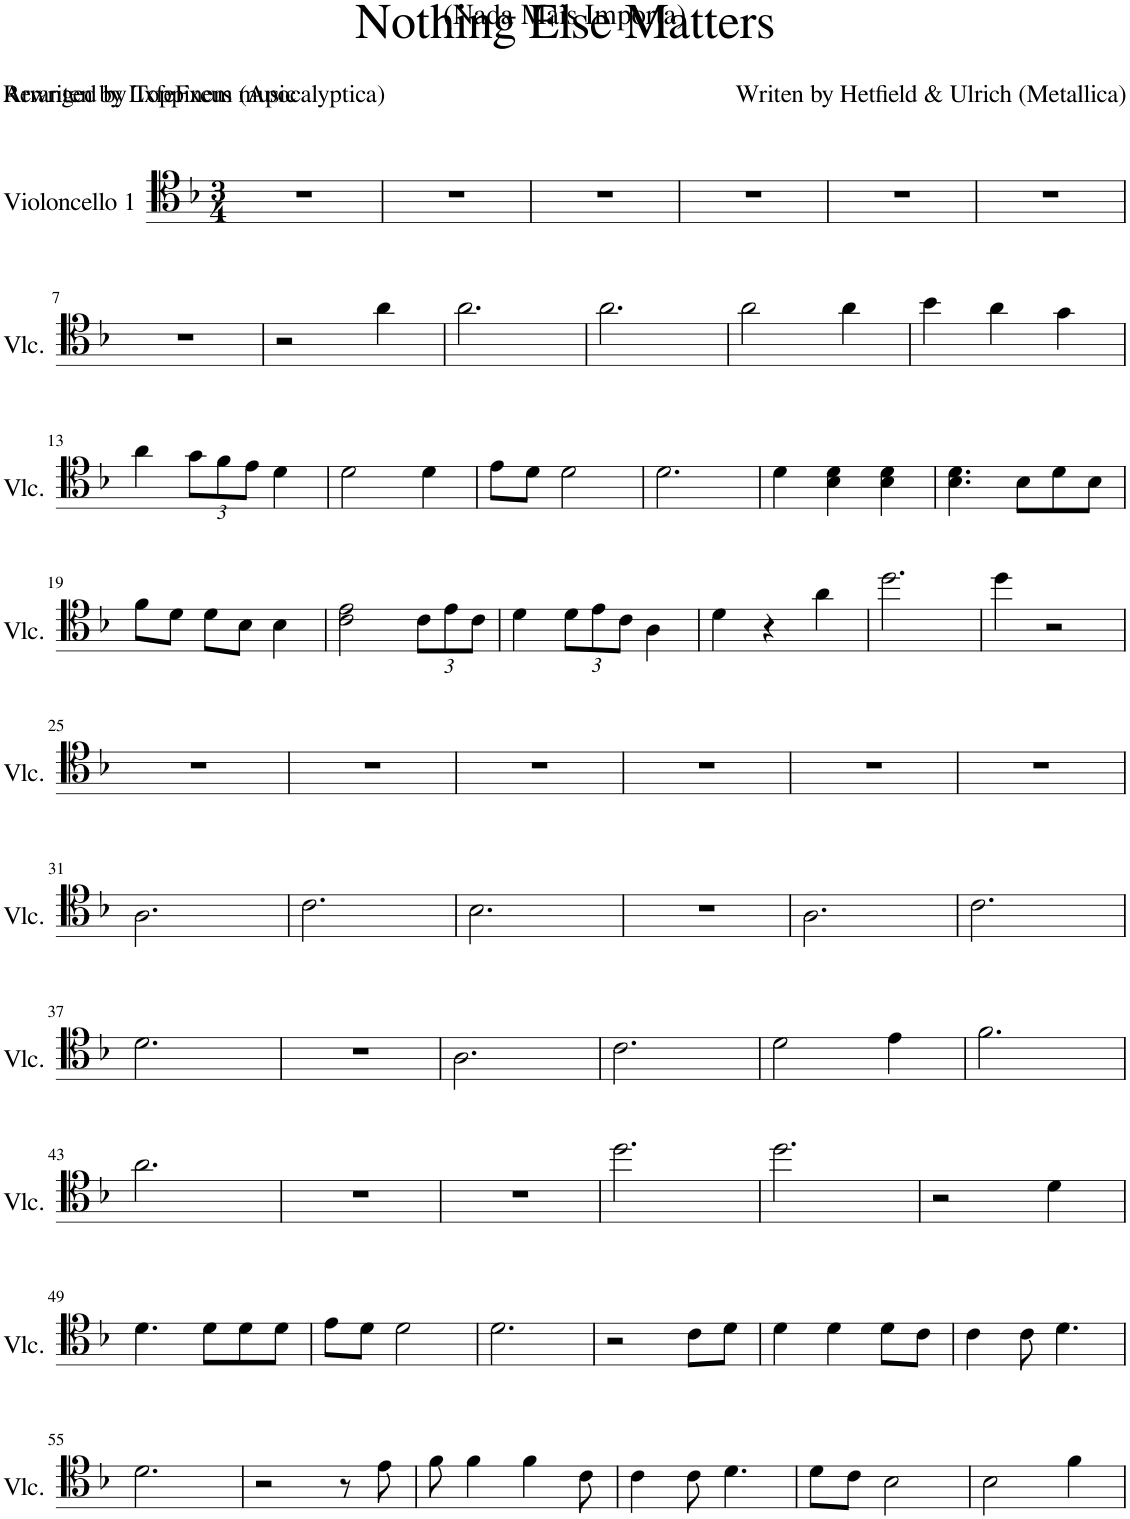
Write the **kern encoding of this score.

**kern
*part1
*staff1
*I"Violoncello 1
*I'Vlc.
*clefC4
*k[b-]
*M3/4
=1
2.r
=2
2.r
=3
2.r
=4
2.r
=5
2.r
=6
2.r
!!LO:LB:g=z
=7
2.r
=8
2r
4a\
=9
2.a\
=10
2.a\
=11
2a\
4a\
=12
4b-\
4a\
4g\
!!LO:LB:g=z
=13
4a\
*Xbrackettup
12g\L
12f\
12e\J
4d\
=14
2d\
4d\
=15
8e\L
8d\J
2d\
=16
2.d\
=17
4d\
4B-\ 4d\
4B-\ 4d\
=18
4.B-\ 4.d\
8B-\L
8d\
8B-\J
!!LO:LB:g=z
=19
8f\L
8d\J
8d\L
8B-\J
4B-\
=20
2c\ 2e\
12c\L
12e\
12c\J
=21
4d\
12d\L
12e\
12c\J
4A\
=22
4d\
4r
4a\
=23
2.dd\
=24
4dd\
2r
!!LO:LB:g=z
=25
2.r
=26
2.r
=27
2.r
=28
2.r
=29
2.r
=30
2.r
!!LO:LB:g=z
=31
2.A\
=32
2.c\
=33
2.B-\
=34
2.r
=35
2.A\
=36
2.c\
!!LO:LB:g=z
=37
2.d\
=38
2.r
=39
2.A\
=40
2.c\
=41
2d\
4e\
=42
2.f\
!!LO:LB:g=z
=43
2.a\
=44
2.r
=45
2.r
=46
2.dd\
=47
2.dd\
=48
2r
4d\
!!LO:LB:g=z
=49
4.d\
8d\L
8d\
8d\J
=50
8e\L
8d\J
2d\
=51
2.d\
=52
2r
8c\L
8d\J
=53
4d\
4d\
8d\L
8c\J
=54
4c\
8c\
4.d\
!!LO:LB:g=z
=55
2.d\
=56
2r
8r
8e\
=57
8f\
4f\
4f\
8c\
=58
4c\
8c\
4.d\
=59
8d\L
8c\J
2B-\
=60
2B-\
4f\
=
*-
